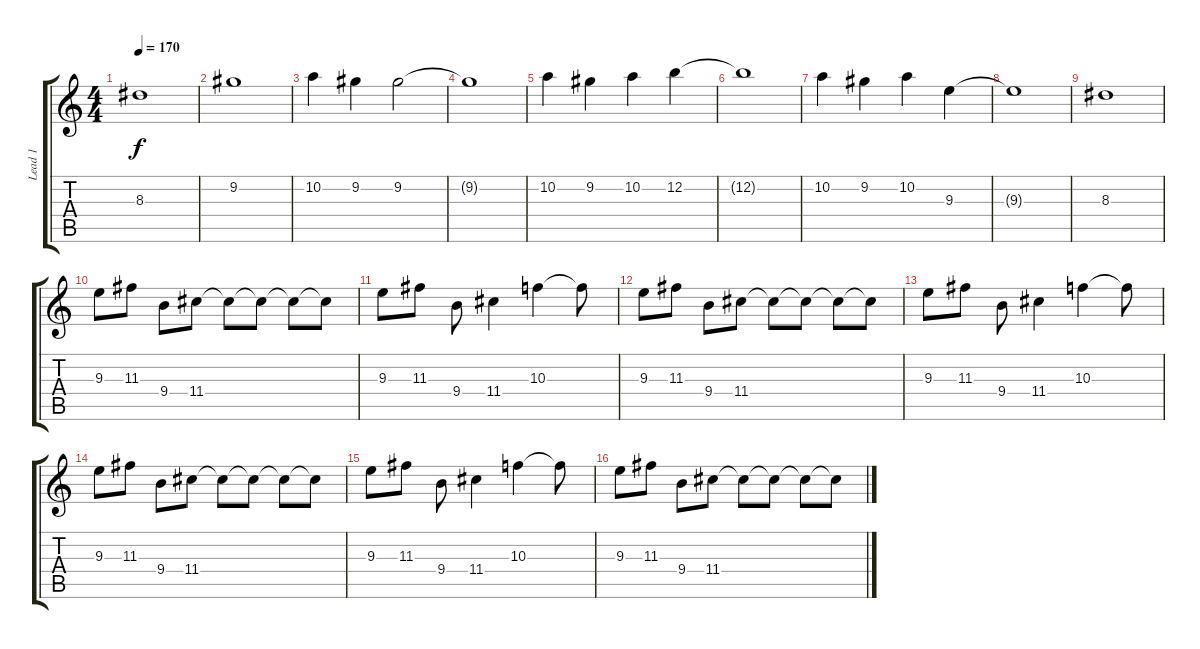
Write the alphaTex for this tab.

\track ("Lead 1" "Lead 1") {instrument distortionguitar}
\staff {score tabs}
\tuning (E4 B3 G3 D3 A2 E2) {hide}
\ts (4 4)
\tempo 170
\clef g2
\ks c
8.3.1{dy f} |
9.2.1 |
10.2.4 9.2.4 9.2.2 |
9.2{t}.1 |
10.2.4 9.2.4 10.2.4 12.2.4 |
12.2{t}.1 |
10.2.4 9.2.4 10.2.4 9.3.4 |
9.3{t}.1 |
8.3.1 |
9.3.8 11.3.8 9.4.8 11.4.8 11.4{t}.8 11.4{t}.8 11.4{t}.8 11.4{t}.8 |
9.3.8 11.3.8 9.4.8 11.4.4 10.3.4 10.3{t}.8 |
9.3.8 11.3.8 9.4.8 11.4.8 11.4{t}.8 11.4{t}.8 11.4{t}.8 11.4{t}.8 |
9.3.8 11.3.8 9.4.8 11.4.4 10.3.4 10.3{t}.8 |
9.3.8 11.3.8 9.4.8 11.4.8 11.4{t}.8 11.4{t}.8 11.4{t}.8 11.4{t}.8 |
9.3.8 11.3.8 9.4.8 11.4.4 10.3.4 10.3{t}.8 |
9.3.8 11.3.8 9.4.8 11.4.8 11.4{t}.8 11.4{t}.8 11.4{t}.8 11.4{t}.8
